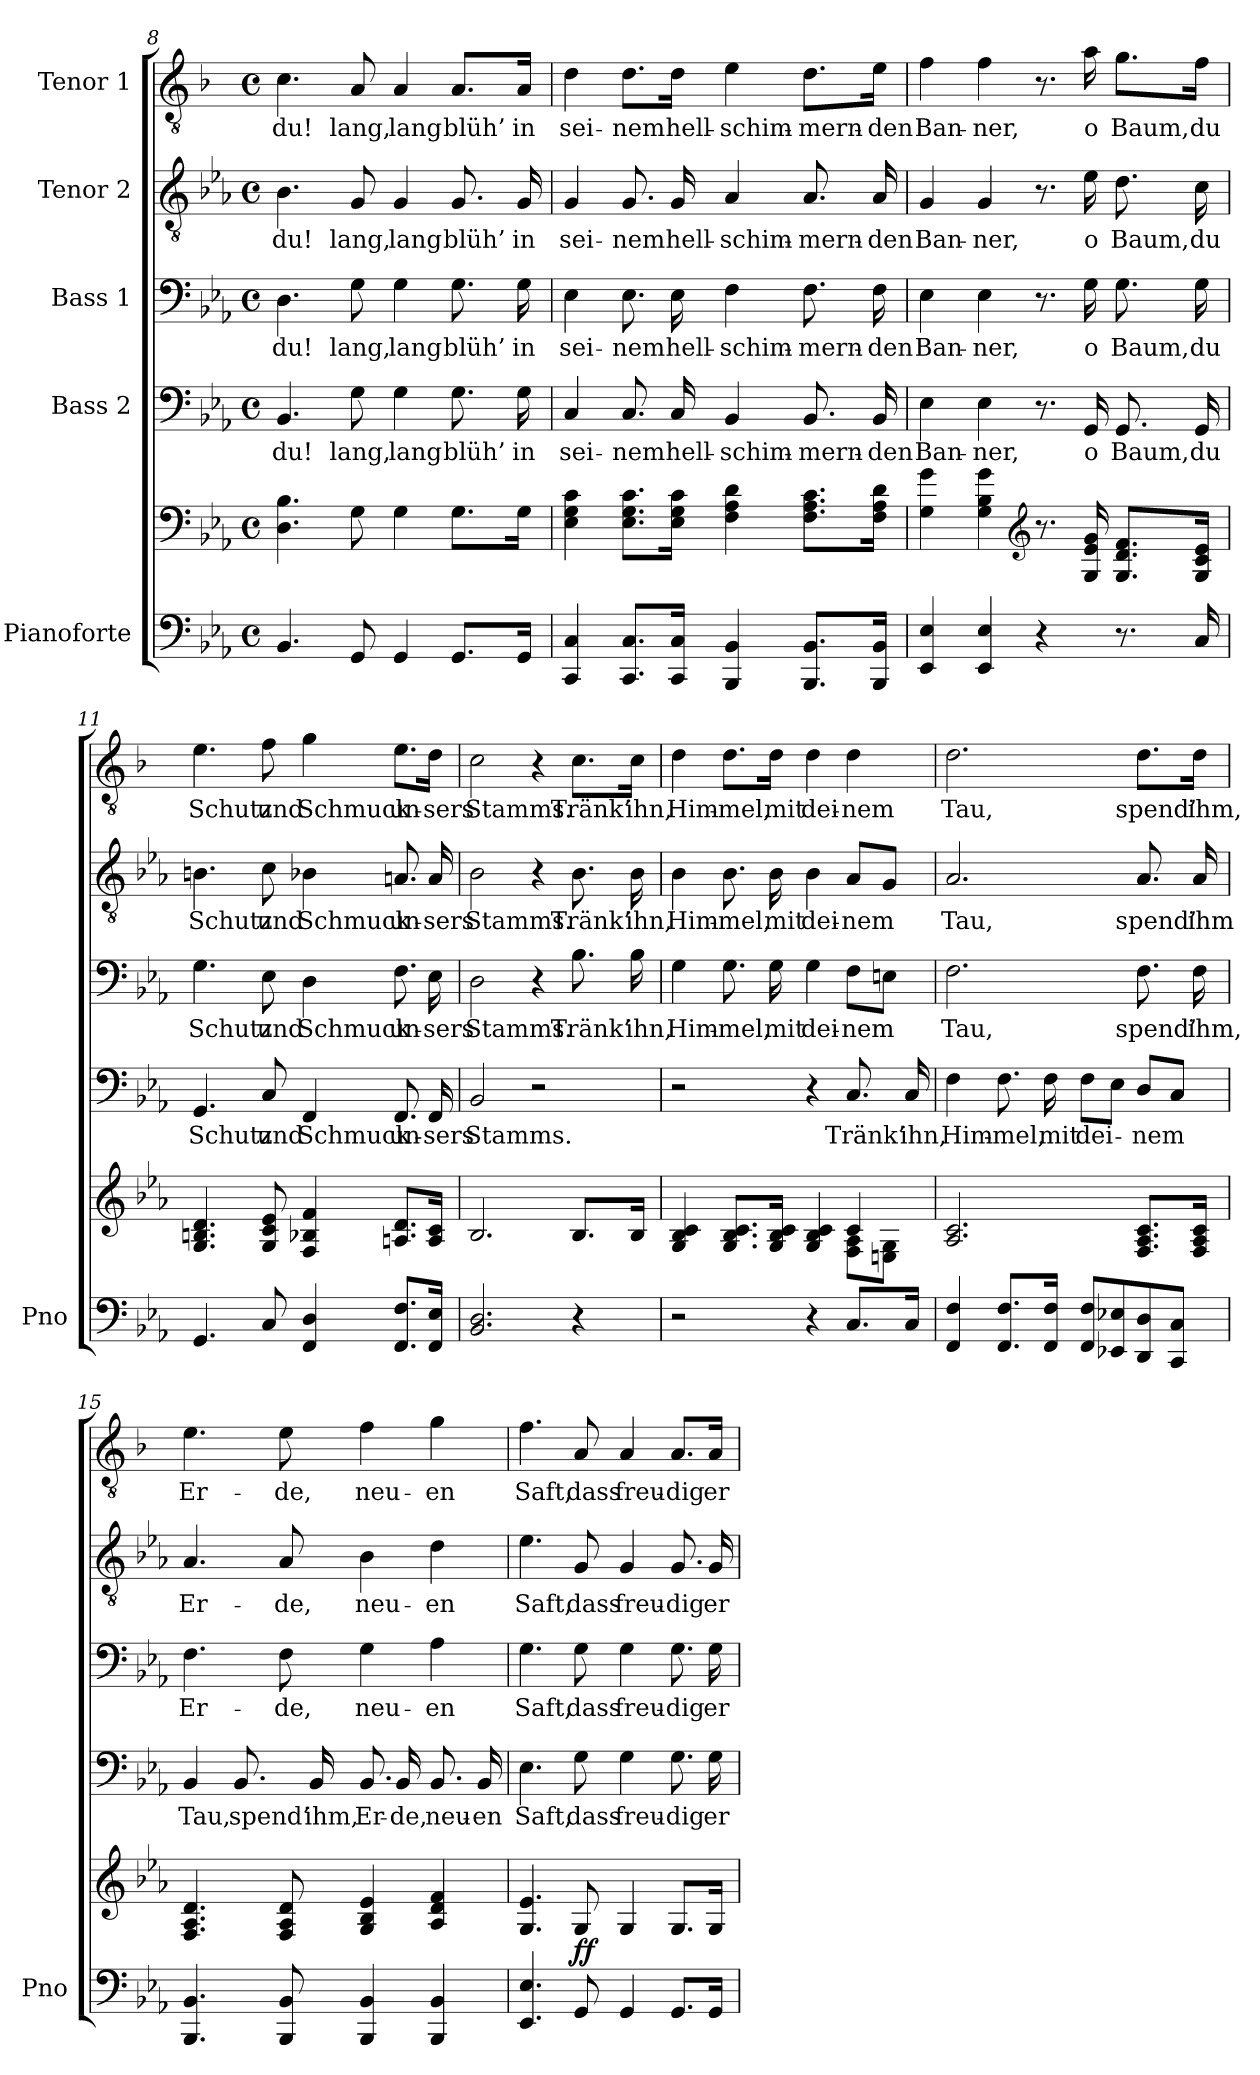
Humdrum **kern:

**kern	**kern	**dynam	**kern	**text	**kern	**text	**kern	**text	**kern	**text
*part5	*part5	*part5	*part4	*part4	*part3	*part3	*part2	*part2	*part1	*part1
*staff6	*staff5	*staff5/6	*staff4	*staff4	*staff3	*staff3	*staff2	*staff2	*staff1	*staff1
*I"Pianoforte	*	*	*I"Bass 2	*	*I"Bass 1	*	*I"Tenor 2	*	*I"Tenor 1	*
*I'Pno	*	*	*	*	*	*	*	*	*	*
*clefF4	*clefF4	*	*clefF4	*	*clefF4	*	*clefGv2	*	*clefGv2	*
*	*	*	*	*	*	*	*	*	*ITrd1c2	*
*k[b-e-a-]	*k[b-e-a-]	*	*k[b-e-a-]	*	*k[b-e-a-]	*	*k[b-e-a-]	*	*k[b-e-a-]	*
*M4/4	*M4/4	*	*M4/4	*	*M4/4	*	*M4/4	*	*M4/4	*
*met(c)	*met(c)	*	*met(c)	*	*met(c)	*	*met(c)	*	*met(c)	*
=8	=8	=8	=8	=8	=8	=8	=8	=8	=8	=8
4.BB-/	4.D\ 4.B-\	.	4.BB-/	du!	4.D\	du!	4.B-\	du!	4.B-\	du!
8GG/	8G\	.	8G\	lang,	8G\	lang,	8G/	lang,	8G/	lang,
4GG/	4G\	.	4G\	lang	4G\	lang	4G/	lang	4G/	lang
8.GG/L	8.G\L	.	8.G\	blüh’	8.G\	blüh’	8.G/	blüh’	8.G/L	blüh’
16GG/Jk	16G\Jk	.	16G\	in	16G\	in	16G/	in	16G/Jk	in
=9	=9	=9	=9	=9	=9	=9	=9	=9	=9	=9
4CC/ 4C/	4E-\ 4G\ 4c\	.	4C/	sei-	4E-\	sei-	4G/	sei-	4c\	sei-
8.CC/ 8.C/L	8.E-\ 8.G\ 8.c\L	.	8.C/	-nem	8.E-\	-nem	8.G/	-nem	8.c\L	-nem
16CC/ 16C/Jk	16E-\ 16G\ 16c\Jk	.	16C/	hell-	16E-\	hell-	16G/	hell-	16c\Jk	hell-
4BBB-/ 4BB-/	4F\ 4A-\ 4d\	.	4BB-/	-schim-	4F\	-schim-	4A-/	-schim-	4d\	-schim-
8.BBB-/ 8.BB-/L	8.F\ 8.A-\ 8.c\L	.	8.BB-/	-mern-	8.F\	-mern-	8.A-/	-mern-	8.c\L	-mern-
16BBB-/ 16BB-/Jk	16F\ 16A-\ 16d\Jk	.	16BB-/	-den	16F\	-den	16A-/	-den	16d\Jk	-den
=10	=10	=10	=10	=10	=10	=10	=10	=10	=10	=10
4EE-/ 4E-/	4G\ 4g\	.	4E-\	Ban-	4E-\	Ban-	4G/	Ban-	4e-\	Ban-
4EE-/ 4E-/	4G\ 4B-\ 4g\	.	4E-\	-ner,	4E-\	-ner,	4G/	-ner,	4e-\	-ner,
*	*clefG2	*	*	*	*	*	*	*	*	*
4r	8.r	.	8.r	.	8.r	.	8.r	.	8.r	.
.	16G/ 16e-/ 16g/	.	16GG/	o	16G\	o	16e-\	o	16g\	o
8.r	8.G/ 8.d/ 8.f/L	.	8.GG/	Baum,	8.G\	Baum,	8.d\	Baum,	8.f\L	Baum,
16C/	16G/ 16c/ 16e-/Jk	.	16GG/	du	16G\	du	16c\	du	16e-\Jk	du
=11	=11	=11	=11	=11	=11	=11	=11	=11	=11	=11
4.GG/	4.G/ 4.Bn/ 4.d/	.	4.GG/	Schutz	4.G\	Schutz	4.Bn\	Schutz	4.d\	Schutz
8C/	8G/ 8c/ 8e-/	.	8C/	und	8E-\	und	8c\	und	8e-\	und
4FF/ 4D/	4F/ 4B-X/ 4f/	.	4FF/	Schmuck	4D\	Schmuck	4B-X\	Schmuck	4f\	Schmuck
8.FF/ 8.F/L	8.An/ 8.d/L	.	8.FF/	un-	8.F\	un-	8.An/	un-	8.d\L	un-
16FF/ 16E-/Jk	16A/ 16c/Jk	.	16FF/	-sers	16E-\	-sers	16A/	-sers	16c\Jk	-sers
=12	=12	=12	=12	=12	=12	=12	=12	=12	=12	=12
2.BB-/ 2.D/	2.B-/	.	2BB-/	Stamms.	2D\	Stamms.	2B-\	Stamms.	2B-\	Stamms.
.	.	.	2r	.	4r	.	4r	.	4r	.
4r	8.B-/L	.	.	.	8.B-\	Tränk’	8.B-\	Tränk’	8.B-\L	Tränk’
.	16B-/Jk	.	.	.	16B-\	ihn,	16B-\	ihn,	16B-\Jk	ihn,
=13	=13	=13	=13	=13	=13	=13	=13	=13	=13	=13
*	*^	*	*	*	*	*	*	*	*	*
2r	4G/ 4B-/ 4c/	2.ryy	.	2r	.	4G\	Him-	4B-\	Him-	4c\	Him-
.	8.G/ 8.B-/ 8.c/L	.	.	.	.	8.G\	-mel,	8.B-\	-mel,	8.c\L	-mel,
.	16G/ 16B-/ 16c/Jk	.	.	.	.	16G\	mit	16B-\	mit	16c\Jk	mit
4r	4G/ 4B-/ 4c/	.	.	4r	.	4G\	dei-	4B-\	dei-	4c\	dei-
8.C/L	4c/	8F\ 8A-\L	.	8.C/	Tränk’	8F\L	-nem	8A-/L	-nem	4c\	-nem
.	.	8En\ 8G\J	.	.	.	8En\J	.	8G/J	.	.	.
16C/Jk	.	.	.	16C/	ihn,	.	.	.	.	.	.
*	*v	*v	*	*	*	*	*	*	*	*	*
=14	=14	=14	=14	=14	=14	=14	=14	=14	=14	=14
4FF/ 4F/	2.A-/ 2.c/	.	4F\	Him-	2.F\	Tau,	2.A-/	Tau,	2.c\	Tau,
8.FF/ 8.F/L	.	.	8.F\	-mel,	.	.	.	.	.	.
16FF/ 16F/Jk	.	.	16F\	mit	.	.	.	.	.	.
8FF/ 8F/L	.	.	8F\L	dei-	.	.	.	.	.	.
8EE-X/ 8E-X/	.	.	8E-\J	.	.	.	.	.	.	.
8DD/ 8D/	8.F/ 8.A-/ 8.c/L	.	8D/L	-nem	8.F\	spend’	8.A-/	spend’	8.c\L	spend’
8CC/ 8C/J	.	.	8C/J	.	.	.	.	.	.	.
.	16F/ 16A-/ 16c/Jk	.	.	.	16F\	ihm,	16A-/	ihm	16c\Jk	ihm,
=15	=15	=15	=15	=15	=15	=15	=15	=15	=15	=15
4.BBB-/ 4.BB-/	4.F/ 4.A-/ 4.d/	.	4BB-/	Tau,	4.F\	Er-	4.A-/	Er-	4.d\	Er-
.	.	.	8.BB-/	spend’	.	.	.	.	.	.
8BBB-/ 8BB-/	8F/ 8A-/ 8d/	.	.	.	8F\	-de,	8A-/	-de,	8d\	-de,
.	.	.	16BB-/	ihm,	.	.	.	.	.	.
4BBB-/ 4BB-/	4G/ 4B-/ 4e-/	.	8.BB-/	Er-	4G\	neu-	4B-\	neu-	4e-\	neu-
.	.	.	16BB-/	-de,	.	.	.	.	.	.
4BBB-/ 4BB-/	4A-/ 4d/ 4f/	.	8.BB-/	neu-	4A-\	-en	4d\	-en	4f\	-en
.	.	.	16BB-/	-en	.	.	.	.	.	.
=16	=16	=16	=16	=16	=16	=16	=16	=16	=16	=16
4.EE-/ 4.E-/	4.G/ 4.e-/	.	4.E-\	Saft,	4.G\	Saft,	4.e-\	Saft,	4.e-\	Saft,
!	!	!LO:DY:b	!	!	!	!	!	!	!	!
8GG/	8G/	ff	8G\	dass	8G\	dass	8G/	dass	8G/	dass
4GG/	4G/	.	4G\	freu-	4G\	freu-	4G/	freu-	4G/	freu-
8.GG/L	8.G/L	.	8.G\	-dig	8.G\	-dig	8.G/	-dig	8.G/L	-dig
16GG/Jk	16G/Jk	.	16G\	er	16G\	er	16G/	er	16G/Jk	er
=	=	=	=	=	=	=	=	=	=	=
*-	*-	*-	*-	*-	*-	*-	*-	*-	*-	*-
